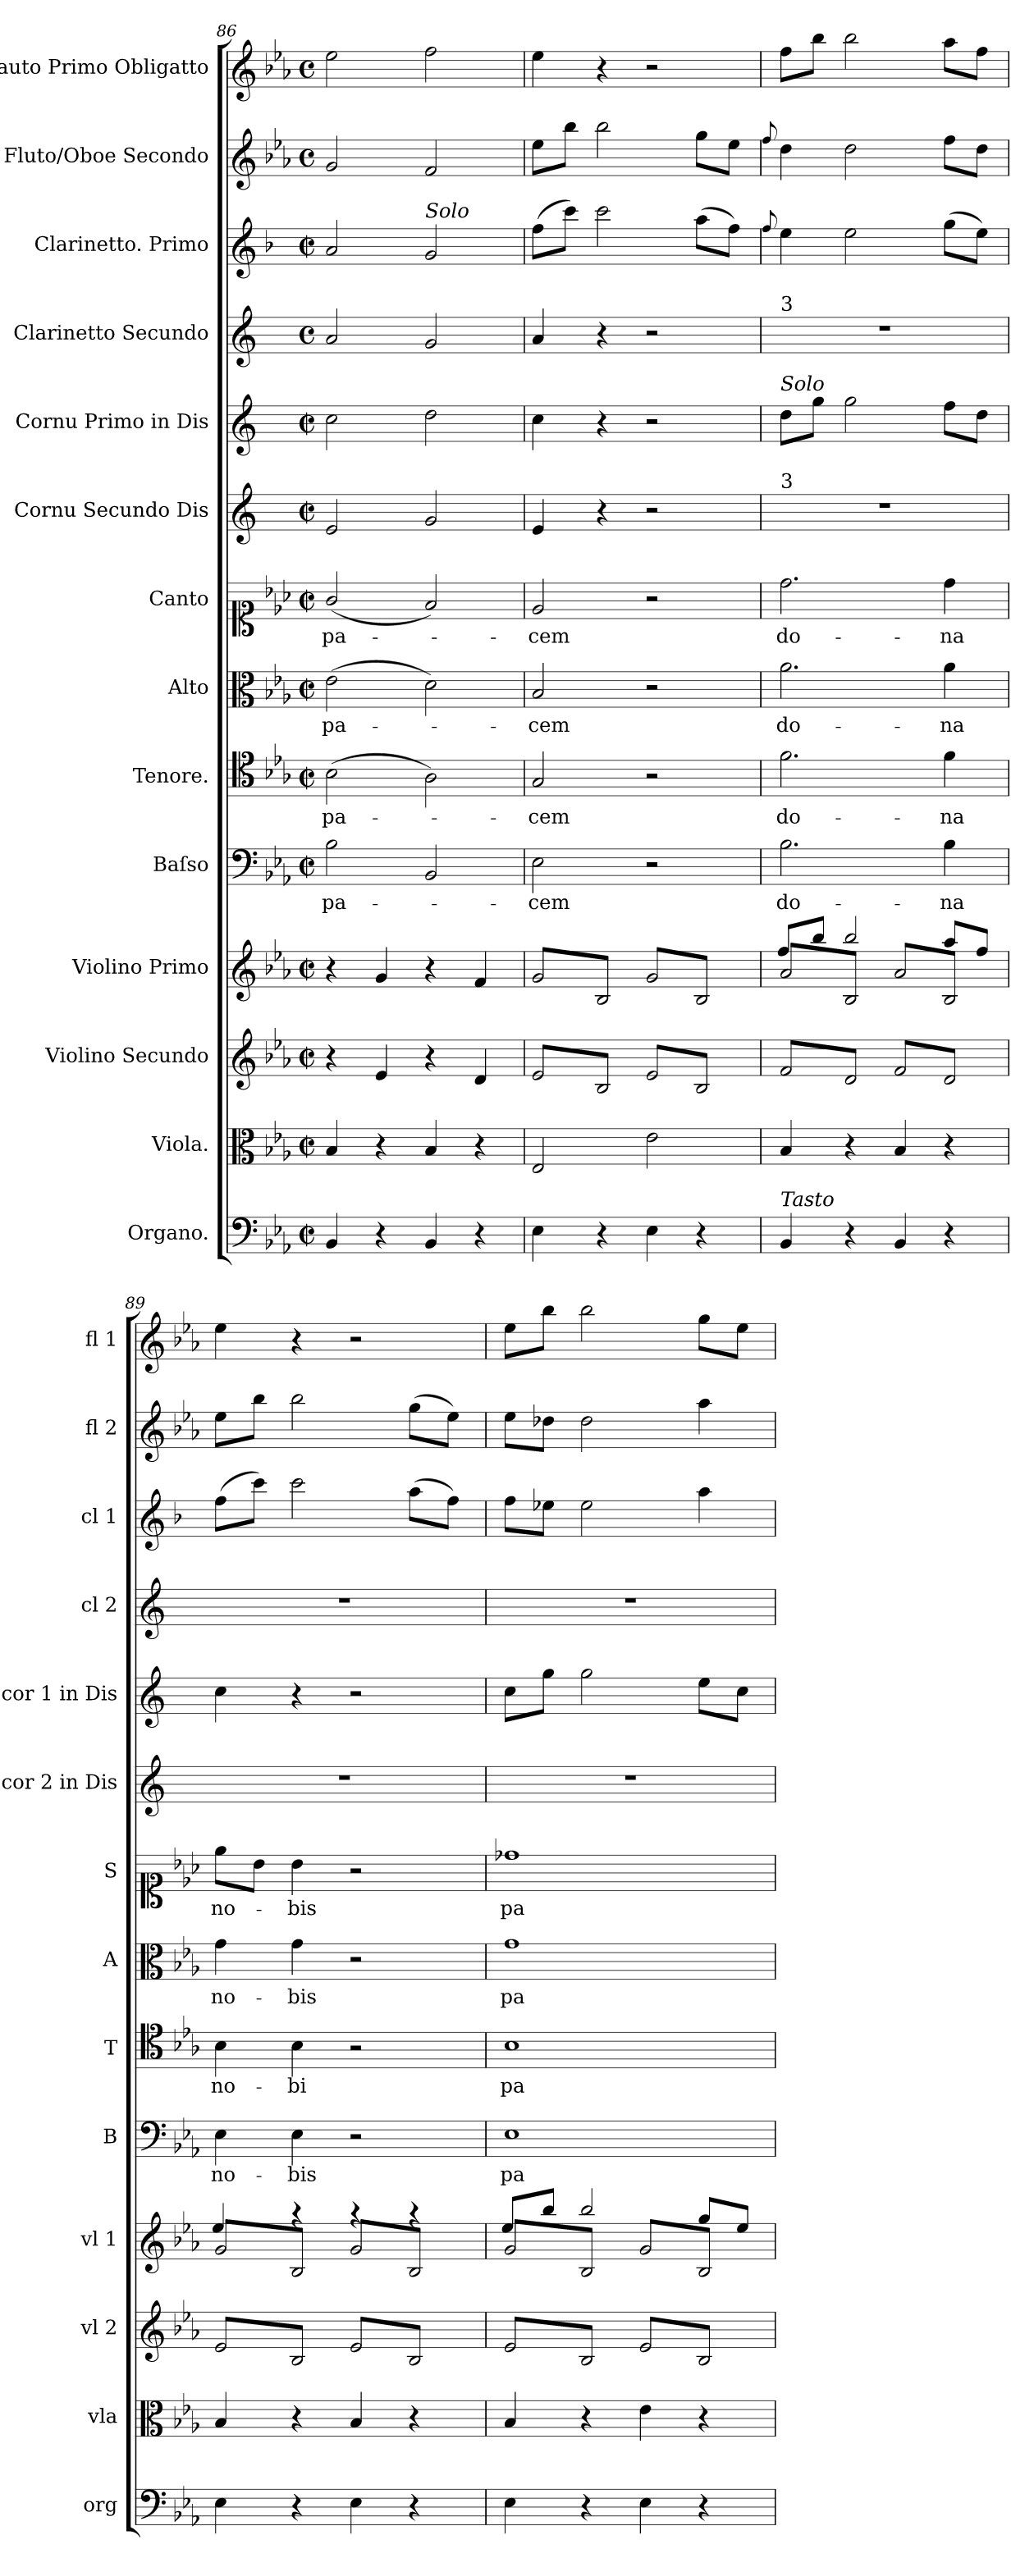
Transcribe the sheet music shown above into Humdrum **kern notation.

**kern	**kern	**kern	**kern	**kern	**text	**kern	**text	**kern	**text	**kern	**text	**kern	**kern	**kern	**kern	**kern	**kern
*part14	*part13	*part12	*part11	*part10	*part10	*part9	*part9	*part8	*part8	*part7	*part7	*part6	*part5	*part4	*part3	*part2	*part1
*staff14	*staff13	*staff12	*staff11	*staff10	*staff10	*staff9	*staff9	*staff8	*staff8	*staff7	*staff7	*staff6	*staff5	*staff4	*staff3	*staff2	*staff1
*I"Organo.	*I"Viola.	*I"Violino Secundo	*I"Violino Primo	*I"Baſso	*	*I"Tenore.	*	*I"Alto	*	*I"Canto	*	*I"Cornu Secundo Dis	*I"Cornu Primo in Dis	*I"Clarinetto Secundo	*I"Clarinetto. Primo	*I"Fluto/Oboe Secondo	*I"Flauto Primo Obligatto
*I'org	*I'vla	*I'vl 2	*I'vl 1	*I'B	*	*I'T	*	*I'A	*	*I'S	*	*I'cor 2 in Dis	*I'cor 1 in Dis	*I'cl 2	*I'cl 1	*I'fl 2	*I'fl 1
*clefF4	*clefC3	*clefG2	*clefG2	*clefF4	*	*clefC4	*	*clefC3	*	*clefC1	*	*clefG2	*clefG2	*clefG2	*clefG2	*clefG2	*clefG2
*	*	*	*	*	*	*	*	*	*	*	*	*ITrd-2c-3	*ITrd-2c-3	*ITrd1c2	*ITrd1c2	*	*
*k[b-e-a-]	*k[b-e-a-]	*k[b-e-a-]	*k[b-e-a-]	*k[b-e-a-]	*	*k[b-e-a-]	*	*k[b-e-a-]	*	*k[b-e-a-]	*	*k[b-e-a-]	*k[b-e-a-]	*k[b-e-]	*k[b-e-a-]	*k[b-e-a-]	*k[b-e-a-]
*E-:	*E-:	*E-:	*E-:	*E-:	*	*E-:	*	*E-:	*	*E-:	*	*	*	*	*E-:	*E-:	*E-:
*M2/2	*M2/2	*M2/2	*M2/2	*M2/2	*	*M2/2	*	*M2/2	*	*M2/2	*	*M2/2	*M2/2	*M2/2	*M2/2	*M2/2	*M2/2
*met(c|)	*met(c|)	*met(c|)	*met(c|)	*met(c|)	*	*met(c|)	*	*met(c|)	*	*met(c|)	*	*met(c|)	*met(c|)	*met(c)	*met(c|)	*met(c)	*met(c)
=86	=86	=86	=86	=86	=86	=86	=86	=86	=86	=86	=86	=86	=86	=86	=86	=86	=86
4BB-/	4B-/	4r	4r	2B-\	pa-	(2B-\	pa-	(2e-\	pa-	(2g/	pa-	2g/	2ee-\	2g/	2g/	2g/	2ee-\
4r	4r	4e-/	4g/	.	.	.	.	.	.	.	.	.	.	.	.	.	.
!	!	!	!	!	!	!	!	!	!	!	!	!	!	!	!LO:TX:a:i:t=Solo	!	!
4BB-/	4B-/	4r	4r	2BB-/	.	2A-\)	.	2d\)	.	2f/)	.	2b-/	2ff\	2f/	2f/	2f/	2ff\
4r	4r	4d/	4f/	.	.	.	.	.	.	.	.	.	.	.	.	.	.
=87	=87	=87	=87	=87	=87	=87	=87	=87	=87	=87	=87	=87	=87	=87	=87	=87	=87
*	*	*tremolo	*	*	*	*	*	*	*	*	*	*	*	*	*	*	*
*	*	*	*tremolo	*	*	*	*	*	*	*	*	*	*	*	*	*	*
4E-\	2E-/	(8e-/L	(8g/L	2E-\	-cem	2G/	-cem	2B-/	-cem	2e-/	-cem	4g/	4ee-\	4g/	(8ee-\L	8ee-\L	4ee-\
.	.	8B-/)	8B-/)	.	.	.	.	.	.	.	.	.	.	.	8bb-\J)	8bb-\J	.
4r	.	8e-/	8g/	.	.	.	.	.	.	.	.	4r	4r	4r	2bb-\	2bb-\	4r
.	.	8B-/)J	8B-/)J	.	.	.	.	.	.	.	.	.	.	.	.	.	.
4E-\	2e-\	(8e-/L	(8g/L	2r	.	2r	.	2r	.	2r	.	2r	2r	2r	.	.	2r
.	.	8B-/)	8B-/)	.	.	.	.	.	.	.	.	.	.	.	.	.	.
4r	.	8e-/	8g/	.	.	.	.	.	.	.	.	.	.	.	(8gg\L	8gg\L	.
.	.	8B-/)J	8B-/)J	.	.	.	.	.	.	.	.	.	.	.	8ee-\J)	8ee-\J	.
=88	=88	=88	=88	=88	=88	=88	=88	=88	=88	=88	=88	=88	=88	=88	=88	=88	=88
.	.	.	.	.	.	.	.	.	.	.	.	.	.	.	8qqee-/	8qqff/	.
*	*	*	*^	*	*	*	*	*	*	*	*	*	*	*	*	*	*
!	!	!	!	!	!	!	!	!	!	!	!	!	!	!	!LO:TX:a:t=3	!	!	!
!	!	!	!	!	!	!	!	!	!	!	!	!	!	!LO:TX:a:i:t=Solo	!	!	!	!
!	!	!	!	!	!	!	!	!	!	!	!	!	!LO:TX:a:t=3	!	!	!	!	!
!LO:TX:a:i:t=Tasto	!	!	!	!	!	!	!	!	!	!	!	!	!	!	!	!	!	!
4BB-/	4B-/	(8f/L	(<8a-/L	8ff!/L	2.B-\	do-	2.f\	do-	2.a-\	do-	2.dd\	do-	1r	8ff\L	1r	4dd\	4dd\	8ff\L
.	.	8d/)	8B-/)	8bb-!/J	.	.	.	.	.	.	.	.	.	8bb-\J	.	.	.	8bb-\J
4r	4r	8f/	8a-/	2bb-!/	.	.	.	.	.	.	.	.	.	2bb-\	.	2dd\	2dd\	2bb-\
.	.	8d/)J	8B-/)J	.	.	.	.	.	.	.	.	.	.	.	.	.	.	.
4BB-/	4B-/	(8f/L	(<8a-/L	.	.	.	.	.	.	.	.	.	.	.	.	.	.	.
.	.	8d/)	8B-/)	.	.	.	.	.	.	.	.	.	.	.	.	.	.	.
4r	4r	8f/	8a-/	8aa-!/L	4B-\	-na	4f\	-na	4a-\	-na	4dd\	-na	.	8aa-\L	.	(8ff\L	8ff\L	8aa-\L
.	.	8d/)J	8B-/)J	8ff!/J	.	.	.	.	.	.	.	.	.	8ff\J	.	8dd\J)	8dd\J	8ff\J
=89	=89	=89	=89	=89	=89	=89	=89	=89	=89	=89	=89	=89	=89	=89	=89	=89	=89	=89
4E-\	4B-/	(8e-/L	(<8g/L	4ee-!/	4E-\	no-	4B-\	no-	4g\	no-	8ee-\L	no-	1r	4ee-\	1r	(8ee-\L	8ee-\L	4ee-\
.	.	8B-/)	8B-/)	.	.	.	.	.	.	.	8b-\J	.	.	.	.	8bb-\J)	8bb-\J	.
4r	4r	8e-/	8g/	4raa	4E-\	-bis	4B-\	-bi	4g\	-bis	4b-\	-bis	.	4r	.	2bb-\	2bb-\	4r
.	.	8B-/)J	8B-/)J	.	.	.	.	.	.	.	.	.	.	.	.	.	.	.
4E-\	4B-/	(8e-/L	(<8g/L	4raa	2r	.	2r	.	2r	.	2r	.	.	2r	.	.	.	2r
.	.	8B-/)	8B-/)	.	.	.	.	.	.	.	.	.	.	.	.	.	.	.
4r	4r	8e-/	8g/	4raa	.	.	.	.	.	.	.	.	.	.	.	(8gg\L	(8gg\L	.
.	.	8B-/)J	8B-/)J	.	.	.	.	.	.	.	.	.	.	.	.	8ee-\J)	8ee-\J)	.
=90	=90	=90	=90	=90	=90	=90	=90	=90	=90	=90	=90	=90	=90	=90	=90	=90	=90	=90
4E-\	4B-/	(8e-/L	(<8g/L	8ee-!/L	1E-	pa-	1B-	pa-	1g	pa-	1dd-X	pa-	1r	8ee-\L	1r	8ee-\L	8ee-\L	8ee-\L
.	.	8B-/)	8B-/)	8bb-!/J	.	.	.	.	.	.	.	.	.	8bb-\J	.	8dd-X\J	8dd-X\J	8bb-\J
4r	4r	8e-/	8g/	2bb-!/	.	.	.	.	.	.	.	.	.	2bb-\	.	2dd-\	2dd-\	2bb-\
.	.	8B-/)J	8B-/)J	.	.	.	.	.	.	.	.	.	.	.	.	.	.	.
4E-\	4e-\	(8e-/L	(<8g/L	.	.	.	.	.	.	.	.	.	.	.	.	.	.	.
.	.	8B-/)	8B-/)	.	.	.	.	.	.	.	.	.	.	.	.	.	.	.
4r	4r	8e-/	8g/	8gg!/L	.	.	.	.	.	.	.	.	.	8gg\L	.	4gg\	4aa-\	8gg\L
.	.	8B-/)J	8B-/)J	8ee-!/J	.	.	.	.	.	.	.	.	.	8ee-\J	.	.	.	8ee-\J
*	*	*	*Xtremolo	*	*	*	*	*	*	*	*	*	*	*	*	*	*	*
*	*	*Xtremolo	*	*	*	*	*	*	*	*	*	*	*	*	*	*	*	*
.	.	.	.	.	.	.	.	.	.	.	.	.	.	.	.	.	.	.
.	.	.	.	.	.	.	.	.	.	.	.	.	.	.	.	.	.	.
*	*	*	*v	*v	*	*	*	*	*	*	*	*	*	*	*	*	*	*
=	=	=	=	=	=	=	=	=	=	=	=	=	=	=	=	=	=
*-	*-	*-	*-	*-	*-	*-	*-	*-	*-	*-	*-	*-	*-	*-	*-	*-	*-
